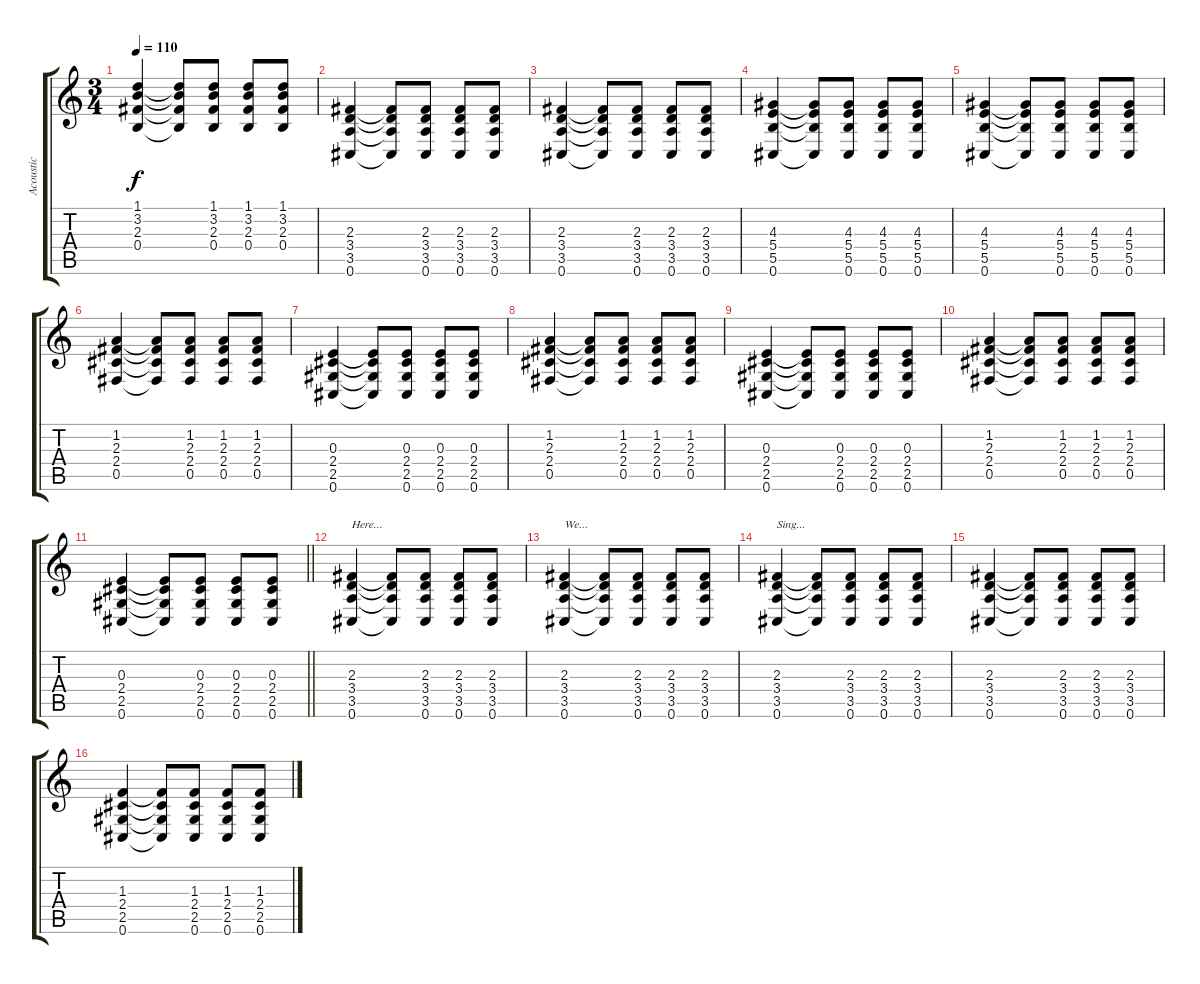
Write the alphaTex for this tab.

\track ("Acoustic" "Acoustic") {instrument acousticguitarsteel}
\staff {score tabs}
\tuning (Db4 Ab3 E3 B2 Gb2 Db2) {hide}
\ts (3 4)
\tempo 110
\clef g2
\ks c
(1.1 3.2 2.3 0.4).4{dy f} (1.1{t} 3.2{t} 2.3{t} 0.4{t}).8 (1.1 3.2 2.3 0.4).8 (1.1 3.2 2.3 0.4).8 (1.1 3.2 2.3 0.4).8 |
(2.3 3.4 3.5 0.6).4 (2.3{t} 3.4{t} 3.5{t} 0.6{t}).8 (2.3 3.4 3.5 0.6).8 (2.3 3.4 3.5 0.6).8 (2.3 3.4 3.5 0.6).8 |
(2.3 3.4 3.5 0.6).4 (2.3{t} 3.4{t} 3.5{t} 0.6{t}).8 (2.3 3.4 3.5 0.6).8 (2.3 3.4 3.5 0.6).8 (2.3 3.4 3.5 0.6).8 |
(4.3 5.4 5.5 0.6).4 (4.3{t} 5.4{t} 5.5{t} 0.6{t}).8 (4.3 5.4 5.5 0.6).8 (4.3 5.4 5.5 0.6).8 (4.3 5.4 5.5 0.6).8 |
(4.3 5.4 5.5 0.6).4 (4.3{t} 5.4{t} 5.5{t} 0.6{t}).8 (4.3 5.4 5.5 0.6).8 (4.3 5.4 5.5 0.6).8 (4.3 5.4 5.5 0.6).8 |
(1.2 2.3 2.4 0.5).4 (1.2{t} 2.3{t} 2.4{t} 0.5{t}).8 (1.2 2.3 2.4 0.5).8 (1.2 2.3 2.4 0.5).8 (1.2 2.3 2.4 0.5).8 |
(0.3 2.4 2.5 0.6).4 (0.3{t} 2.4{t} 2.5{t} 0.6{t}).8 (0.3 2.4 2.5 0.6).8 (0.3 2.4 2.5 0.6).8 (0.3 2.4 2.5 0.6).8 |
(1.2 2.3 2.4 0.5).4 (1.2{t} 2.3{t} 2.4{t} 0.5{t}).8 (1.2 2.3 2.4 0.5).8 (1.2 2.3 2.4 0.5).8 (1.2 2.3 2.4 0.5).8 |
(0.3 2.4 2.5 0.6).4 (0.3{t} 2.4{t} 2.5{t} 0.6{t}).8 (0.3 2.4 2.5 0.6).8 (0.3 2.4 2.5 0.6).8 (0.3 2.4 2.5 0.6).8 |
(1.2 2.3 2.4 0.5).4 (1.2{t} 2.3{t} 2.4{t} 0.5{t}).8 (1.2 2.3 2.4 0.5).8 (1.2 2.3 2.4 0.5).8 (1.2 2.3 2.4 0.5).8 |
\barLineRight lightlight
(0.3 2.4 2.5 0.6).4 (0.3{t} 2.4{t} 2.5{t} 0.6{t}).8 (0.3 2.4 2.5 0.6).8 (0.3 2.4 2.5 0.6).8 (0.3 2.4 2.5 0.6).8 |
(2.3 3.4 3.5 0.6).4{txt "Here..."} (2.3{t} 3.4{t} 3.5{t} 0.6{t}).8 (2.3 3.4 3.5 0.6).8 (2.3 3.4 3.5 0.6).8 (2.3 3.4 3.5 0.6).8 |
(2.3 3.4 3.5 0.6).4{txt "We..."} (2.3{t} 3.4{t} 3.5{t} 0.6{t}).8 (2.3 3.4 3.5 0.6).8 (2.3 3.4 3.5 0.6).8 (2.3 3.4 3.5 0.6).8 |
(2.3 3.4 3.5 0.6).4{txt "Sing..."} (2.3{t} 3.4{t} 3.5{t} 0.6{t}).8 (2.3 3.4 3.5 0.6).8 (2.3 3.4 3.5 0.6).8 (2.3 3.4 3.5 0.6).8 |
(2.3 3.4 3.5 0.6).4 (2.3{t} 3.4{t} 3.5{t} 0.6{t}).8 (2.3 3.4 3.5 0.6).8 (2.3 3.4 3.5 0.6).8 (2.3 3.4 3.5 0.6).8 |
(1.3 2.4 2.5 0.6).4 (1.3{t} 2.4{t} 2.5{t} 0.6{t}).8 (1.3 2.4 2.5 0.6).8 (1.3 2.4 2.5 0.6).8 (1.3 2.4 2.5 0.6).8
